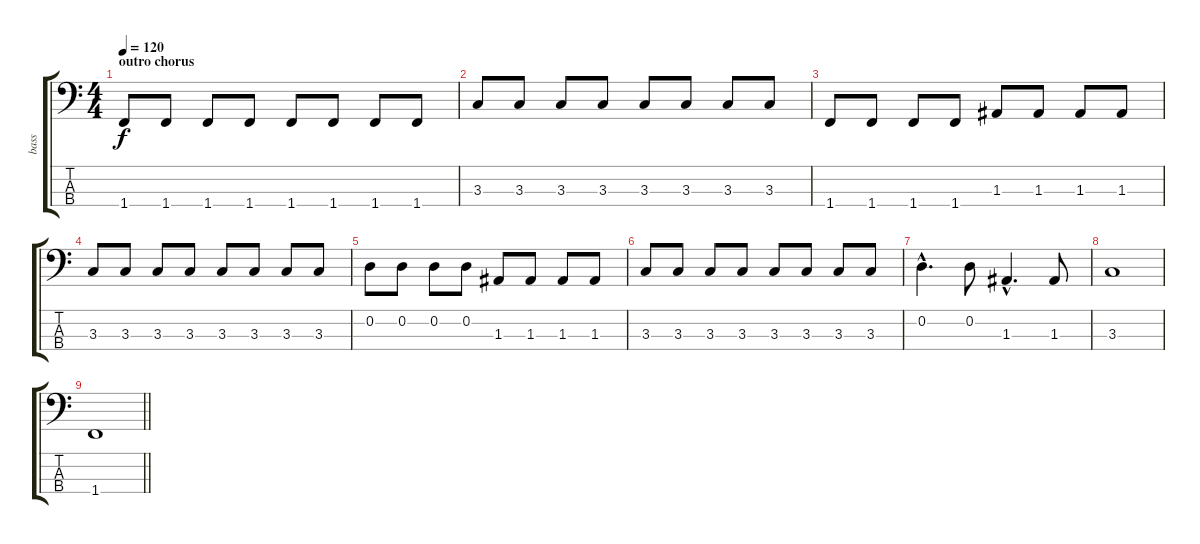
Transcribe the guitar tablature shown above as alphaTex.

\track ("bass" "bass") {instrument electricbassfinger}
\staff {score tabs}
\tuning (G2 D2 A1 E1) {hide}
\ts (4 4)
\section ("" "outro chorus")
\tempo 120
\clef f4
\ks c
1.4.8{dy f} 1.4.8 1.4.8 1.4.8 1.4.8 1.4.8 1.4.8 1.4.8 |
3.3.8 3.3.8 3.3.8 3.3.8 3.3.8 3.3.8 3.3.8 3.3.8 |
1.4.8 1.4.8 1.4.8 1.4.8 1.3.8 1.3.8 1.3.8 1.3.8 |
3.3.8 3.3.8 3.3.8 3.3.8 3.3.8 3.3.8 3.3.8 3.3.8 |
0.2.8 0.2.8 0.2.8 0.2.8 1.3.8 1.3.8 1.3.8 1.3.8 |
3.3.8 3.3.8 3.3.8 3.3.8 3.3.8 3.3.8 3.3.8 3.3.8 |
0.2{hac}.4{d} 0.2.8 1.3{hac}.4{d} 1.3.8 |
3.3.1 |
\barLineRight lightlight
1.4.1
